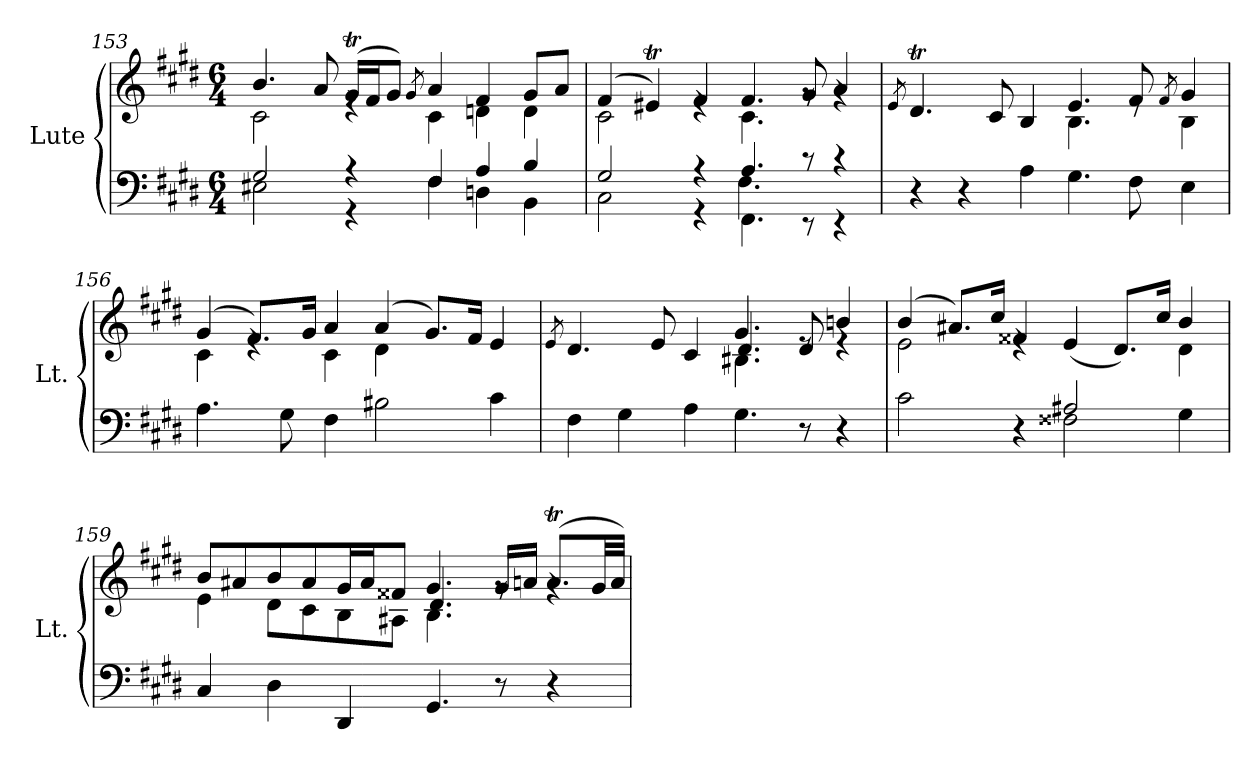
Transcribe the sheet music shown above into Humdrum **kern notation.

**kern	**kern
*part1	*part1
*staff2	*staff1
*I"Lute	*
*I'Lt.	*
*clefF4	*clefG2
*k[f#c#g#d#]	*k[f#c#g#d#]
*M6/4	*M6/4
=153	=153
*^	*^
2G#/	2E#X\	4.b/	2c#\
.	.	8a/	.
4r	4r	(16g#t/LL	4re
.	.	16f#/J	.
.	.	8g#/J)	.
.	.	8qg#/	.
4F#/	4F#\	4a/	4c#\
4A/	4Dn\	4f#/	4dn\
4B/	4BB\	8g#/L	4d\
.	.	8a/J	.
=154	=154	=154	=154
*	*^	*	*
2G#/	2C#\	2ryy	(4f#/	2c#\
.	.	.	4e#Xt/)	.
4r	4r	4ryy	4f#/	4re
4.A/	4.FF#\	4.F#\	4.f#/	4.c#\
8r	8r	8ryy	8g#/	8rg
4r	4r	4ryy	4a/	4rg
*v	*v	*v	*	*
=155	=155	=155
.	8qe/	.
4r	4.d#t/	2.ryy
4r	.	.
.	8c#/	.
4A\	4B/	.
4.G#\	4.e/	4.B\
8F#\	8f#/	8re
.	8qf#/	.
4E\	4g#/	4B\
!!LO:LB:g=z	!!
=156	=156	=156
4.A\	(4g#/	4c#\
.	8.f#/L)	4re
8G#\	.	.
.	16g#/Jk	.
4F#\	4a/	4c#\
2B#X\	(4a/	4d#\
.	8.g#/L)	2ryy
.	16f#/Jk	.
4c#\	4e/	.
*	*v	*v
=157	=157
.	8qe/
*	*^
*	*	*^
4F#\	4.d#/	2ryy	2ryy
4G#\	.	.	.
.	8e/	.	.
4A\	4c#/	4ryy	4ryy
4.G#\	4.g#/	4.B#X\	4.d#/
8r	8d#/	8re	8ryy
4r	4bn/	4re	4ryy
*	*	*v	*v
=158	=158	=158
*^	*	*
2c#\	2ryy	(4b/	2e\
.	.	8.a#X/L)	.
.	.	16cc#/Jk	.
4r	4ryy	4f##X/	4re
2A#X/	2F##X\	(4e/	4ryy
.	.	8.d#/L)	4ryy
.	.	16cc#/Jk	.
4ryy	4G#\	4b/	4d#\
*v	*v	*	*
=159	=159	=159
*	*	*^
4C#/	8b/L	4e\	2.ryy
.	8a#X/	.	.
4D#\	8b/	8d#\L	.
.	8a#/	8c#\	.
4DD#/	16g#/L	8B\	.
.	16a#/J	.	.
.	8f##X/J	8A#X\J	.
4.GG#/	4.g#/	4.B\	4.d#/
8r	16g#/LL	8rg	8ryy
.	16an/JJ	.	.
4r	(8.aT/L	4rg	4ryy
.	32g#/LL	.	.
.	32a/JJJ)	.	.
*	*v	*v	*v
=	=
*-	*-
